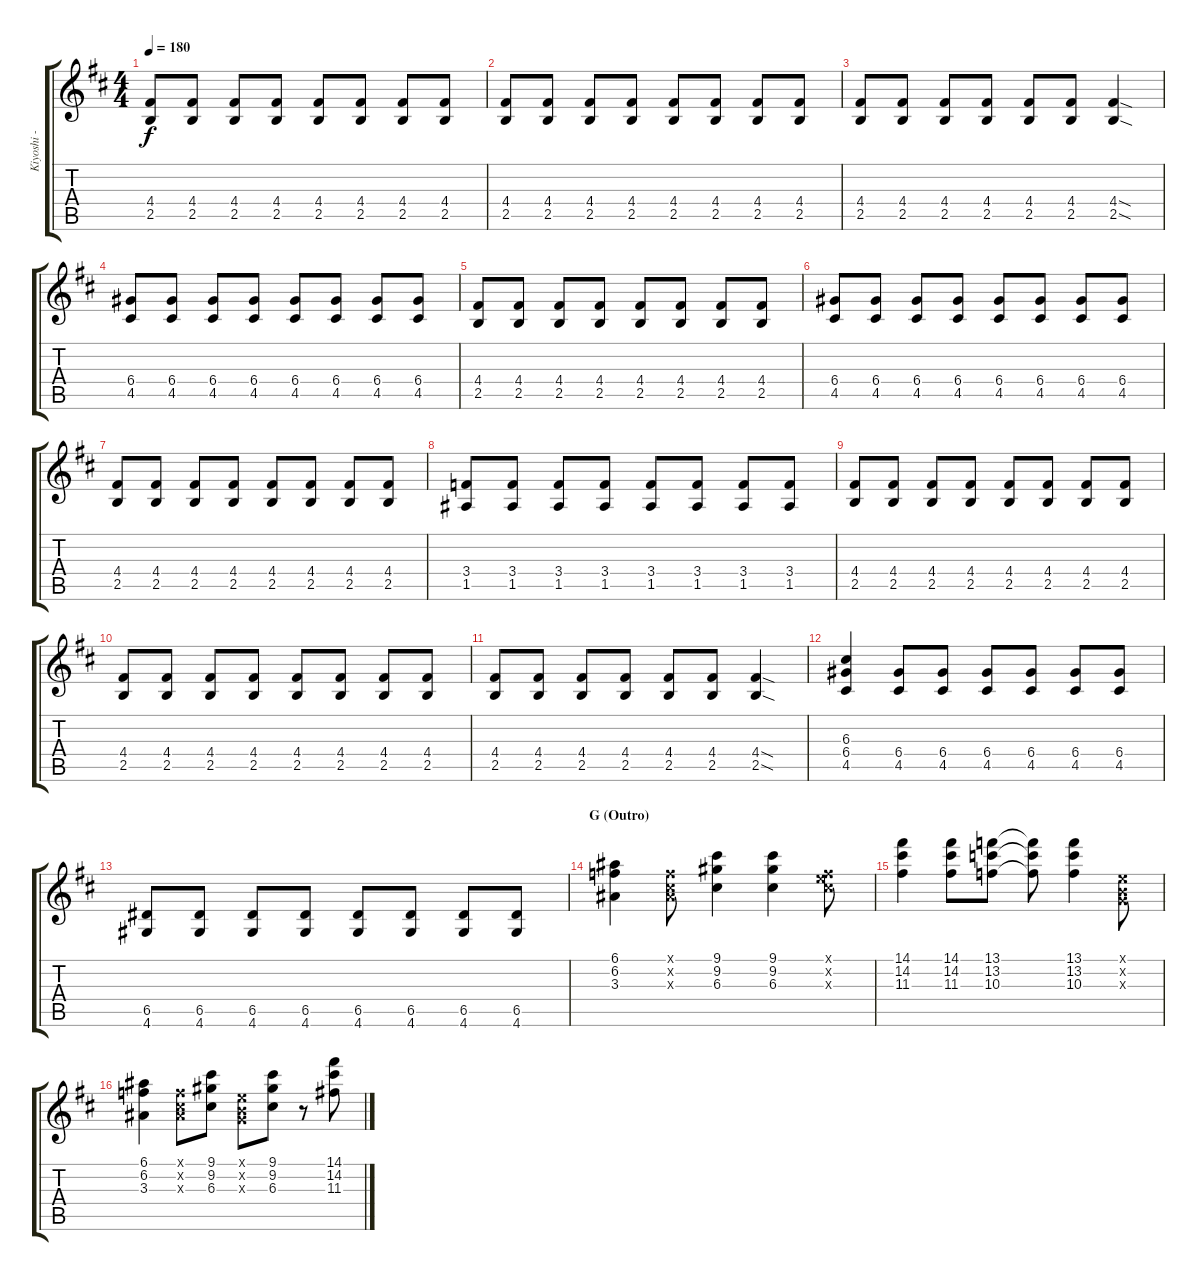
\track ("Kiyoshi - Guitarra -" "Kiyoshi - ") {instrument distortionguitar}
\staff {score tabs}
\tuning (E4 B3 G3 D3 A2 E2) {hide}
\ts (4 4)
\tempo 180
\clef g2
\ks bminor
(4.4 2.5).8{dy f} (4.4 2.5).8 (4.4 2.5).8 (4.4 2.5).8 (4.4 2.5).8 (4.4 2.5).8 (4.4 2.5).8 (4.4 2.5).8 |
(4.4 2.5).8 (4.4 2.5).8 (4.4 2.5).8 (4.4 2.5).8 (4.4 2.5).8 (4.4 2.5).8 (4.4 2.5).8 (4.4 2.5).8 |
(4.4 2.5).8 (4.4 2.5).8 (4.4 2.5).8 (4.4 2.5).8 (4.4 2.5).8 (4.4 2.5).8 (4.4{sod} 2.5{sod}).4 |
(6.4 4.5).8 (6.4 4.5).8 (6.4 4.5).8 (6.4 4.5).8 (6.4 4.5).8 (6.4 4.5).8 (6.4 4.5).8 (6.4 4.5).8 |
(4.4 2.5).8 (4.4 2.5).8 (4.4 2.5).8 (4.4 2.5).8 (4.4 2.5).8 (4.4 2.5).8 (4.4 2.5).8 (4.4 2.5).8 |
(6.4 4.5).8 (6.4 4.5).8 (6.4 4.5).8 (6.4 4.5).8 (6.4 4.5).8 (6.4 4.5).8 (6.4 4.5).8 (6.4 4.5).8 |
(4.4 2.5).8 (4.4 2.5).8 (4.4 2.5).8 (4.4 2.5).8 (4.4 2.5).8 (4.4 2.5).8 (4.4 2.5).8 (4.4 2.5).8 |
(3.4 1.5).8 (3.4 1.5).8 (3.4 1.5).8 (3.4 1.5).8 (3.4 1.5).8 (3.4 1.5).8 (3.4 1.5).8 (3.4 1.5).8 |
(4.4 2.5).8 (4.4 2.5).8 (4.4 2.5).8 (4.4 2.5).8 (4.4 2.5).8 (4.4 2.5).8 (4.4 2.5).8 (4.4 2.5).8 |
(4.4 2.5).8 (4.4 2.5).8 (4.4 2.5).8 (4.4 2.5).8 (4.4 2.5).8 (4.4 2.5).8 (4.4 2.5).8 (4.4 2.5).8 |
(4.4 2.5).8 (4.4 2.5).8 (4.4 2.5).8 (4.4 2.5).8 (4.4 2.5).8 (4.4 2.5).8 (4.4{sod} 2.5{sod}).4 |
(6.3 6.4 4.5).4 (6.4 4.5).8 (6.4 4.5).8 (6.4 4.5).8 (6.4 4.5).8 (6.4 4.5).8 (6.4 4.5).8 |
(6.5 4.6).8 (6.5 4.6).8 (6.5 4.6).8 (6.5 4.6).8 (6.5 4.6).8 (6.5 4.6).8 (6.5 4.6).8 (6.5 4.6).8 |
\section ("" "G (Outro)")
(6.1 6.2 3.3).4 (1.1{x} 2.2{x} 3.3{x}).8 (9.1 9.2 6.3).4 (9.1 9.2 6.3).4 (0.1{x} 6.2{x} 6.3{x}).8 |
(14.1 14.2 11.3).4 (14.1 14.2 11.3).8 (13.1 13.2 10.3).8 (13.1{t} 13.2{t} 10.3{t}).8 (13.1 13.2 10.3).4 (0.1{x} 0.2{x} 0.3{x}).8 |
(6.1 6.2 3.3).4 (1.1{x} 2.2{x} 3.3{x}).8 (9.1 9.2 6.3).8 (0.1{x} 0.2{x} 0.3{x}).8 (9.1 9.2 6.3).8 r.8 (14.1 14.2 11.3).8
